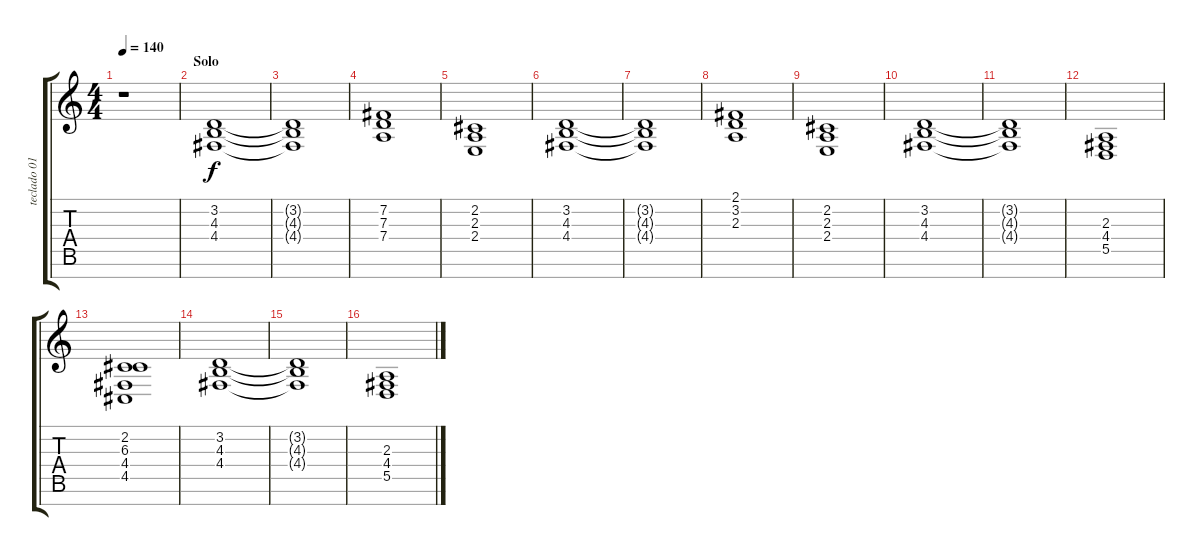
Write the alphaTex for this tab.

\track ("teclado 01 (strings + \"chuva\")" "teclado 01") {instrument stringensemble1}
\staff {score tabs}
\tuning (E4 B3 G3 D3 A2 E2 B1) {hide}
\ts (4 4)
\tempo 140
\clef g2
\ks c
r.1{dy f} |
\section ("" "Solo")
(3.2 4.3 4.4).1{instrument stringensemble1} |
(3.2{t} 4.3{t} 4.4{t}).1 |
(7.2 7.3 7.4).1 |
(2.2 2.3 2.4).1 |
(3.2 4.3 4.4).1{volume 10 instrument stringensemble1} |
(3.2{t} 4.3{t} 4.4{t}).1 |
(2.1 3.2 2.3).1 |
(2.2 2.3 2.4).1 |
(3.2 4.3 4.4).1 |
(3.2{t} 4.3{t} 4.4{t}).1 |
(2.3 4.4 5.5).1 |
(2.2 6.3 4.4 4.5).1 |
(3.2 4.3 4.4).1 |
(3.2{t} 4.3{t} 4.4{t}).1 |
(2.3 4.4 5.5).1
